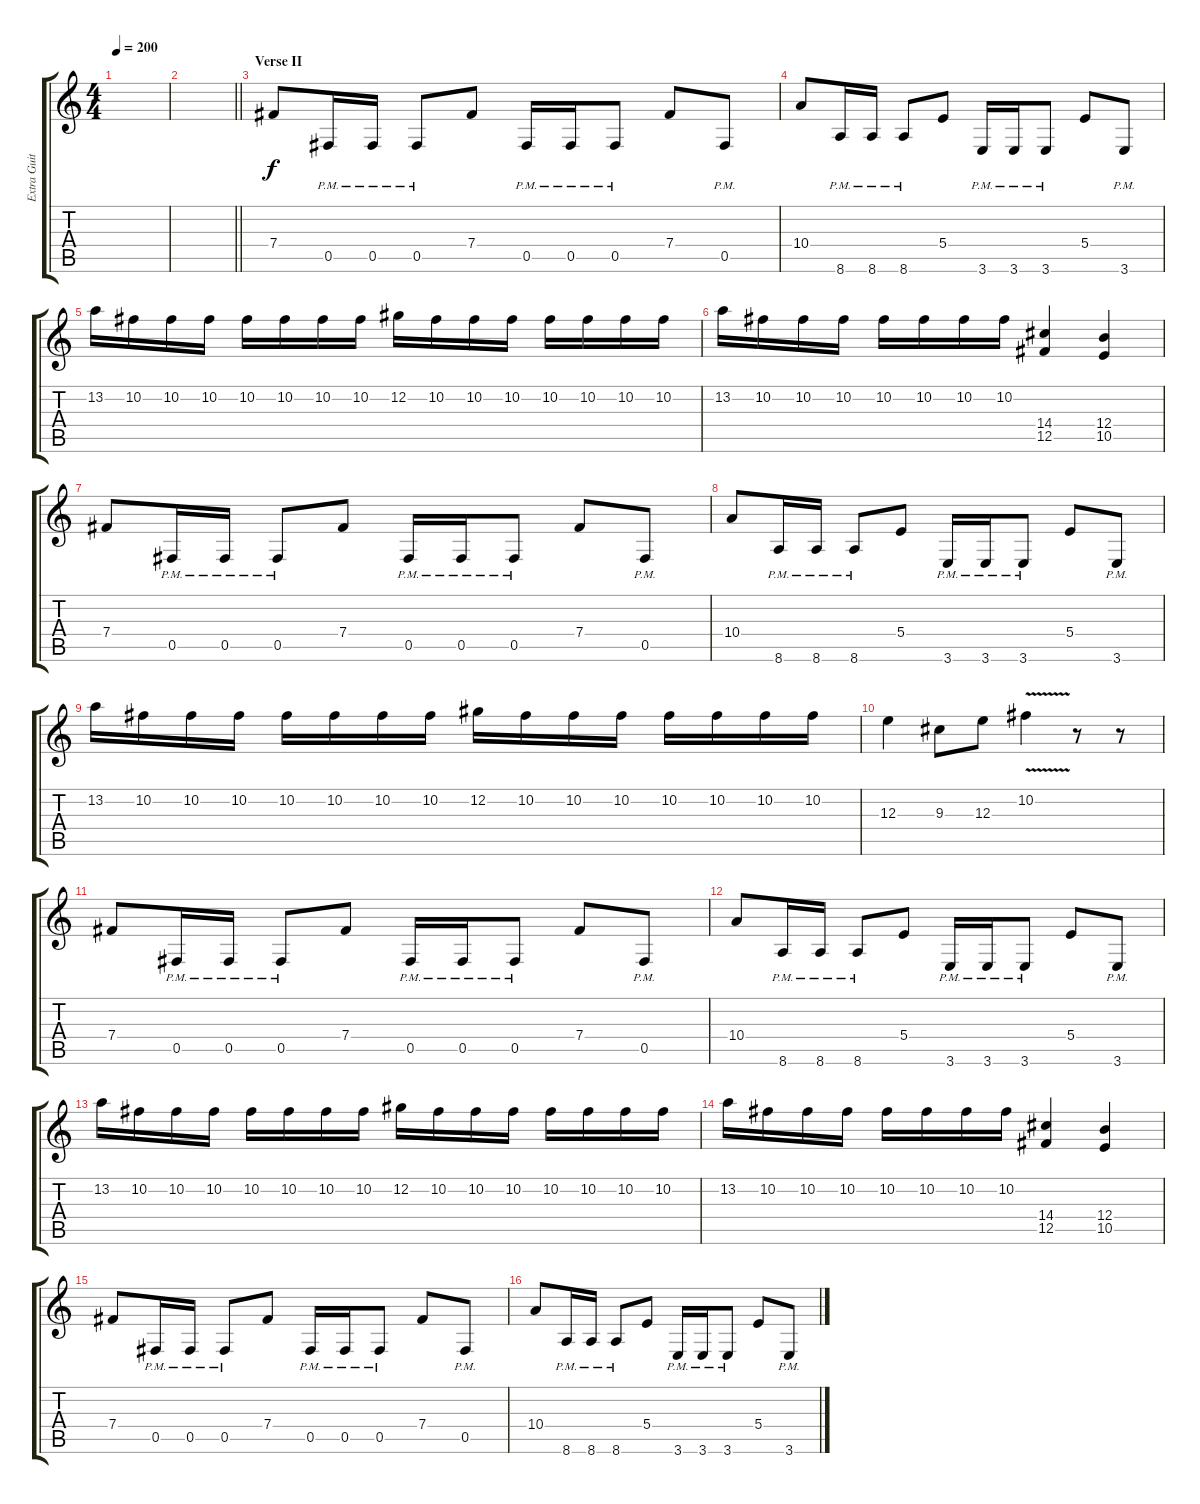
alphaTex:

\track ("Extra Guitar I" "Extra Guit") {instrument distortionguitar}
\staff {score tabs}
\tuning (Db4 Ab3 E3 B2 Gb2 Db2) {hide}
\ts (4 4)
\tempo 200
\clef g2
\ks c
|
\barLineRight lightlight
|
\section ("" "Verse II")
7.4.8 0.5{pm}.16 0.5{pm}.16 0.5{pm}.8 7.4.8 0.5{pm}.16 0.5{pm}.16 0.5{pm}.8 7.4.8 0.5{pm}.8 |
10.4.8 8.6{pm}.16 8.6{pm}.16 8.6{pm}.8 5.4.8 3.6{pm}.16 3.6{pm}.16 3.6{pm}.8 5.4.8 3.6{pm}.8 |
13.2.16 10.2.16 10.2.16 10.2.16 10.2.16 10.2.16 10.2.16 10.2.16 12.2.16 10.2.16 10.2.16 10.2.16 10.2.16 10.2.16 10.2.16 10.2.16 |
13.2.16 10.2.16 10.2.16 10.2.16 10.2.16 10.2.16 10.2.16 10.2.16 (14.4 12.5).4 (12.4 10.5).4 |
7.4.8 0.5{pm}.16 0.5{pm}.16 0.5{pm}.8 7.4.8 0.5{pm}.16 0.5{pm}.16 0.5{pm}.8 7.4.8 0.5{pm}.8 |
10.4.8 8.6{pm}.16 8.6{pm}.16 8.6{pm}.8 5.4.8 3.6{pm}.16 3.6{pm}.16 3.6{pm}.8 5.4.8 3.6{pm}.8 |
13.2.16 10.2.16 10.2.16 10.2.16 10.2.16 10.2.16 10.2.16 10.2.16 12.2.16 10.2.16 10.2.16 10.2.16 10.2.16 10.2.16 10.2.16 10.2.16 |
12.3.4 9.3.8 12.3.8 10.2{v}.4 r.8 r.8 |
7.4.8 0.5{pm}.16 0.5{pm}.16 0.5{pm}.8 7.4.8 0.5{pm}.16 0.5{pm}.16 0.5{pm}.8 7.4.8 0.5{pm}.8 |
10.4.8 8.6{pm}.16 8.6{pm}.16 8.6{pm}.8 5.4.8 3.6{pm}.16 3.6{pm}.16 3.6{pm}.8 5.4.8 3.6{pm}.8 |
13.2.16 10.2.16 10.2.16 10.2.16 10.2.16 10.2.16 10.2.16 10.2.16 12.2.16 10.2.16 10.2.16 10.2.16 10.2.16 10.2.16 10.2.16 10.2.16 |
13.2.16 10.2.16 10.2.16 10.2.16 10.2.16 10.2.16 10.2.16 10.2.16 (14.4 12.5).4 (12.4 10.5).4 |
7.4.8 0.5{pm}.16 0.5{pm}.16 0.5{pm}.8 7.4.8 0.5{pm}.16 0.5{pm}.16 0.5{pm}.8 7.4.8 0.5{pm}.8 |
10.4.8 8.6{pm}.16 8.6{pm}.16 8.6{pm}.8 5.4.8 3.6{pm}.16 3.6{pm}.16 3.6{pm}.8 5.4.8 3.6{pm}.8
